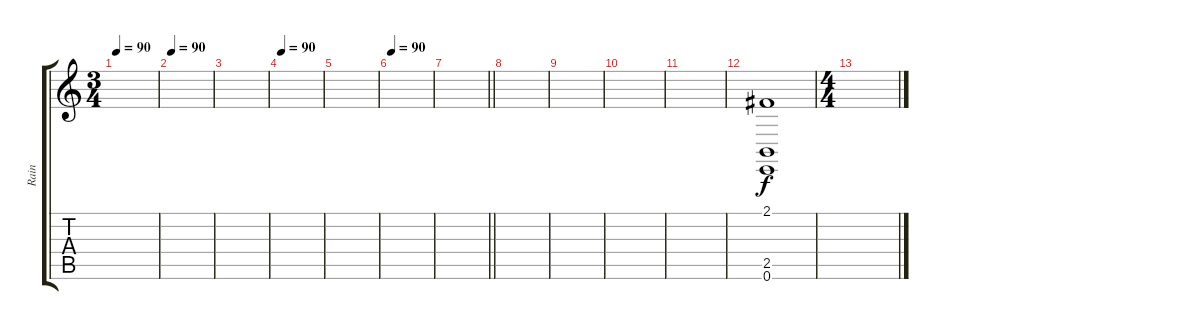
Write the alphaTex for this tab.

\track ("Rain" "Rain") {instrument seashore}
\staff {score tabs}
\tuning (E4 B3 G3 D3 A2 E2) {hide}
\ts (3 4)
\tempo 90
\clef g2
\ks c
|
\tempo 90
|
|
\tempo 90
|
|
\tempo 90
|
\barLineRight lightlight
|
|
|
|
|
(2.1 2.5 0.6).1 |
\ts (4 4)
